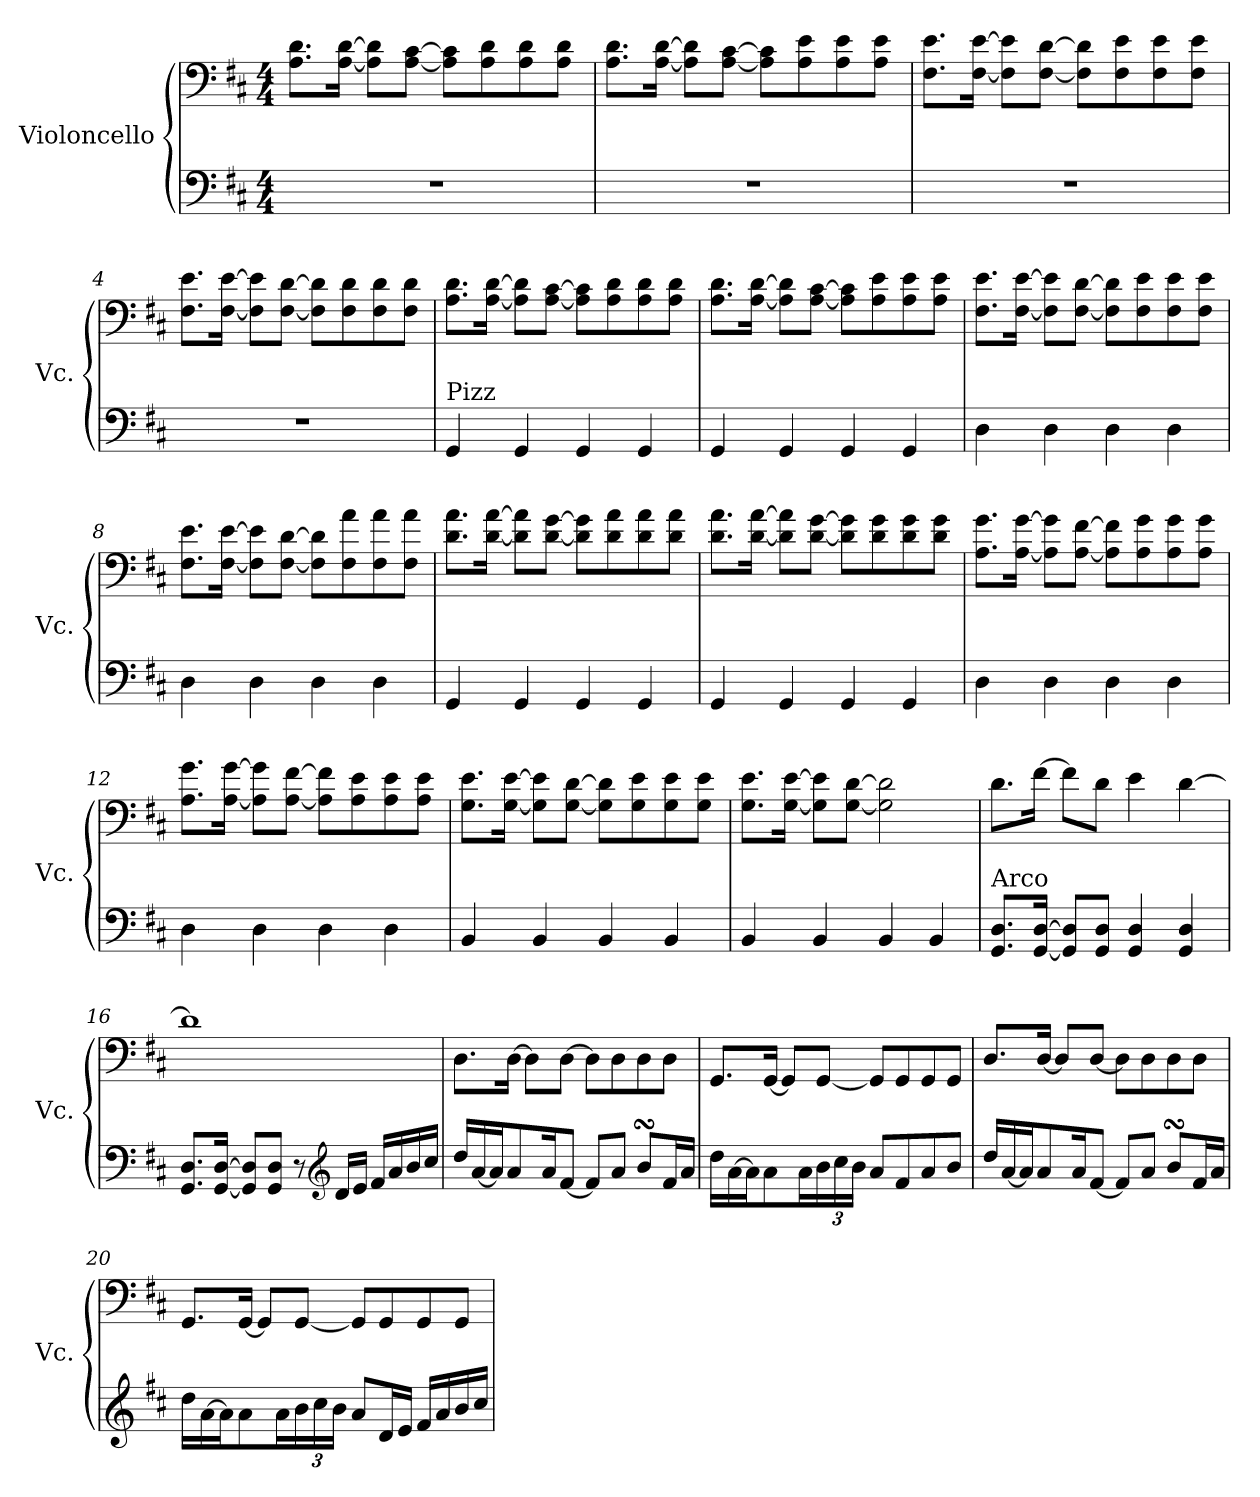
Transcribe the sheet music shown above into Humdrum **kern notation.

**kern	**kern
*part2	*part1
*staff2	*staff1
*I"Violoncello	*I"Violoncello
*I'Vc.	*I'Vc.
*clefF4	*clefF4
*k[f#c#]	*k[f#c#]
*M4/4	*M4/4
*MM115	*MM115
=1	=1
1r	8.A\ 8.d\L
.	[16A\ [16d\Jk
.	8A\] 8d\]L
.	[8A\ [8c#\J
.	8A\] 8c#\]L
.	8A\ 8d\
.	8A\ 8d\
.	8A\ 8d\J
=2	=2
1r	8.A\ 8.d\L
.	[16A\ [16d\Jk
.	8A\] 8d\]L
.	[8A\ [8c#\J
.	8A\] 8c#\]L
.	8A\ 8e\
.	8A\ 8e\
.	8A\ 8e\J
=3	=3
1r	8.F#\ 8.e\L
.	[16F#\ [16e\Jk
.	8F#\] 8e\]L
.	[8F#\ [8d\J
.	8F#\] 8d\]L
.	8F#\ 8e\
.	8F#\ 8e\
.	8F#\ 8e\J
!!LO:LB:g=z
=4	=4
1r	8.F#\ 8.e\L
.	[16F#\ [16e\Jk
.	8F#\] 8e\]L
.	[8F#\ [8d\J
.	8F#\] 8d\]L
.	8F#\ 8d\
.	8F#\ 8d\
.	8F#\ 8d\J
=5	=5
!LO:TX:a:t=Pizz	!
4GG/	8.A\ 8.d\L
.	[16A\ [16d\Jk
4GG/	8A\] 8d\]L
.	[8A\ [8c#\J
4GG/	8A\] 8c#\]L
.	8A\ 8d\
4GG/	8A\ 8d\
.	8A\ 8d\J
=6	=6
4GG/	8.A\ 8.d\L
.	[16A\ [16d\Jk
4GG/	8A\] 8d\]L
.	[8A\ [8c#\J
4GG/	8A\] 8c#\]L
.	8A\ 8e\
4GG/	8A\ 8e\
.	8A\ 8e\J
!!LO:LB:g=z
=7	=7
4D\	8.F#\ 8.e\L
.	[16F#\ [16e\Jk
4D\	8F#\] 8e\]L
.	[8F#\ [8d\J
4D\	8F#\] 8d\]L
.	8F#\ 8e\
4D\	8F#\ 8e\
.	8F#\ 8e\J
=8	=8
4D\	8.F#\ 8.e\L
.	[16F#\ [16e\Jk
4D\	8F#\] 8e\]L
.	[8F#\ [8d\J
4D\	8F#\] 8d\]L
.	8F#\ 8a\
4D\	8F#\ 8a\
.	8F#\ 8a\J
=9	=9
4GG/	8.d\ 8.a\L
.	[16d\ [16a\Jk
4GG/	8d\] 8a\]L
.	[8d\ [8g\J
4GG/	8d\] 8g\]L
.	8d\ 8a\
4GG/	8d\ 8a\
.	8d\ 8a\J
!!LO:LB:g=z
=10	=10
4GG/	8.d\ 8.a\L
.	[16d\ [16a\Jk
4GG/	8d\] 8a\]L
.	[8d\ [8g\J
4GG/	8d\] 8g\]L
.	8d\ 8g\
4GG/	8d\ 8g\
.	8d\ 8g\J
=11	=11
4D\	8.A\ 8.g\L
.	[16A\ [16g\Jk
4D\	8A\] 8g\]L
.	[8A\ [8f#\J
4D\	8A\] 8f#\]L
.	8A\ 8g\
4D\	8A\ 8g\
.	8A\ 8g\J
=12	=12
4D\	8.A\ 8.g\L
.	[16A\ [16g\Jk
4D\	8A\] 8g\]L
.	[8A\ [8f#\J
4D\	8A\] 8f#\]L
.	8A\ 8e\
4D\	8A\ 8e\
.	8A\ 8e\J
!!LO:LB:g=z
=13	=13
4BB/	8.G\ 8.e\L
.	[16G\ [16e\Jk
4BB/	8G\] 8e\]L
.	[8G\ [8d\J
4BB/	8G\] 8d\]L
.	8G\ 8e\
4BB/	8G\ 8e\
.	8G\ 8e\J
=14	=14
4BB/	8.G\ 8.e\L
.	[16G\ [16e\Jk
4BB/	8G\] 8e\]L
.	[8G\ [8d\J
4BB/	2G\] 2d\]
4BB/	.
=15	=15
!LO:TX:a:t=Arco	!
8.GG/ 8.D/L	8.d\L
[16GG/ [16D/Jk	[16f#\Jk
8GG/] 8D/]L	8f#\L]
8GG/ 8D/J	8d\J
4GG/ 4D/	4e\
4GG/ 4D/	[4d\
!!LO:PB:g=z
=16	=16
8.GG/ 8.D/L	1d]
[16GG/ [16D/Jk	.
8GG/] 8D/]L	.
8GG/ 8D/J	.
8r	.
*clefG2	*
16d/LL	.
16e/JJ	.
16f#/LL	.
16a/	.
16b/	.
16cc#/JJ	.
=17	=17
16dd/LL	8.D\L
[16a/	.
16a/J]	.
8a/	[16D\Jk
.	8D\L]
16a/K	.
[8f#/J	[8D\J
8f#/L]	8D\L]
8a/J	8D\
8bsSSS/L	8D\
16f#/L	8D\J
16a/JJ	.
=18	=18
16dd\LL	8.GG/L
[16a\	.
16a\J]	.
8a\	[16GG/Jk
.	8GG/L]
16a\L	.
*Xbrackettup	*
24b\	[8GG/J
24cc#\	.
24b\JJ	.
8a/L	8GG/L]
8f#/	8GG/
8a/	8GG/
8b/J	8GG/J
!!LO:LB:g=z
=19	=19
16dd/LL	8.D/L
[16a/	.
16a/J]	.
8a/	[16D/Jk
.	8D/L]
16a/K	.
[8f#/J	[8D/J
8f#/L]	8D\L]
8a/J	8D\
8bsSSS/L	8D\
16f#/L	8D\J
16a/JJ	.
=20	=20
16dd\LL	8.GG/L
[16a\	.
16a\J]	.
8a\	[16GG/Jk
.	8GG/L]
16a\L	.
24b\	[8GG/J
24cc#\	.
24b\JJ	.
8a/L	8GG/L]
16d/L	8GG/
16e/JJ	.
16f#/LL	8GG/
16a/	.
16b/	8GG/J
16cc#/JJ	.
=	=
*-	*-
